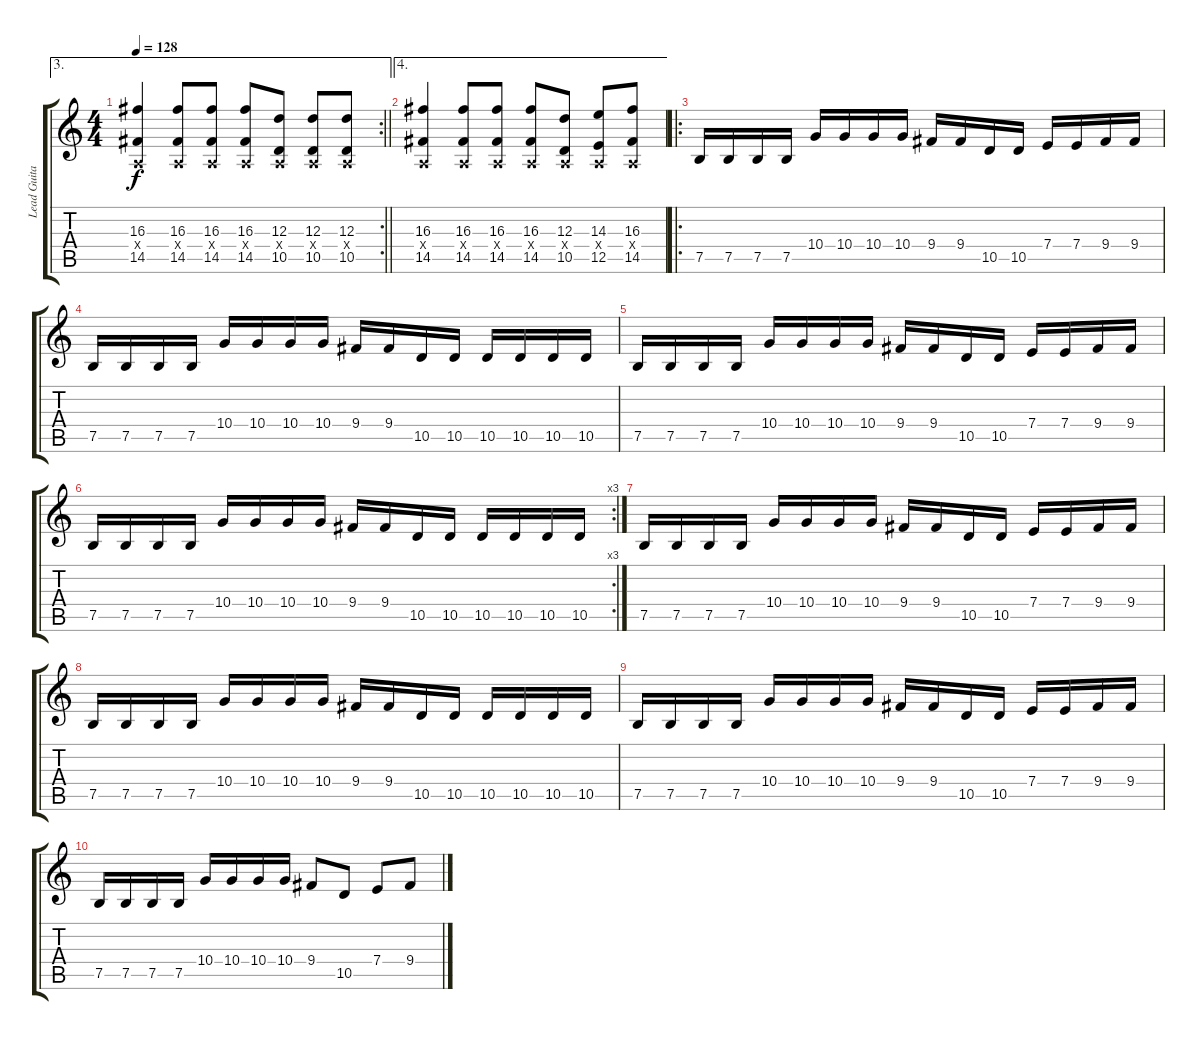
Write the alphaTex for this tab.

\track ("Lead Guitar" "Lead Guita") {instrument distortionguitar}
\staff {score tabs}
\tuning (B3 Gb3 D3 A2 E2 B1) {hide}
\ae 3
\rc 2
\ts (4 4)
\tempo 128
\clef g2
\barLineRight lightlight
\ks c
(16.3 0.4{x} 14.5).4{dy f} (16.3 0.4{x} 14.5).8 (16.3 0.4{x} 14.5).8 (16.3 0.4{x} 14.5).8 (12.3 0.4{x} 10.5).8 (12.3 0.4{x} 10.5).8 (12.3 0.4{x} 10.5).8 |
\ae 4
(16.3 0.4{x} 14.5).4 (16.3 0.4{x} 14.5).8 (16.3 0.4{x} 14.5).8 (16.3 0.4{x} 14.5).8 (12.3 0.4{x} 10.5).8 (14.3 0.4{x} 12.5).8 (16.3 0.4{x} 14.5).8 |
\ro
7.5.16 7.5.16 7.5.16 7.5.16 10.4.16 10.4.16 10.4.16 10.4.16 9.4.16 9.4.16 10.5.16 10.5.16 7.4.16 7.4.16 9.4.16 9.4.16 |
7.5.16 7.5.16 7.5.16 7.5.16 10.4.16 10.4.16 10.4.16 10.4.16 9.4.16 9.4.16 10.5.16 10.5.16 10.5.16 10.5.16 10.5.16 10.5.16 |
7.5.16 7.5.16 7.5.16 7.5.16 10.4.16 10.4.16 10.4.16 10.4.16 9.4.16 9.4.16 10.5.16 10.5.16 7.4.16 7.4.16 9.4.16 9.4.16 |
\rc 3
7.5.16 7.5.16 7.5.16 7.5.16 10.4.16 10.4.16 10.4.16 10.4.16 9.4.16 9.4.16 10.5.16 10.5.16 10.5.16 10.5.16 10.5.16 10.5.16 |
7.5.16 7.5.16 7.5.16 7.5.16 10.4.16 10.4.16 10.4.16 10.4.16 9.4.16 9.4.16 10.5.16 10.5.16 7.4.16 7.4.16 9.4.16 9.4.16 |
7.5.16 7.5.16 7.5.16 7.5.16 10.4.16 10.4.16 10.4.16 10.4.16 9.4.16 9.4.16 10.5.16 10.5.16 10.5.16 10.5.16 10.5.16 10.5.16 |
7.5.16 7.5.16 7.5.16 7.5.16 10.4.16 10.4.16 10.4.16 10.4.16 9.4.16 9.4.16 10.5.16 10.5.16 7.4.16 7.4.16 9.4.16 9.4.16 |
7.5.16 7.5.16 7.5.16 7.5.16 10.4.16 10.4.16 10.4.16 10.4.16 9.4.8 10.5.8 7.4.8 9.4.8
